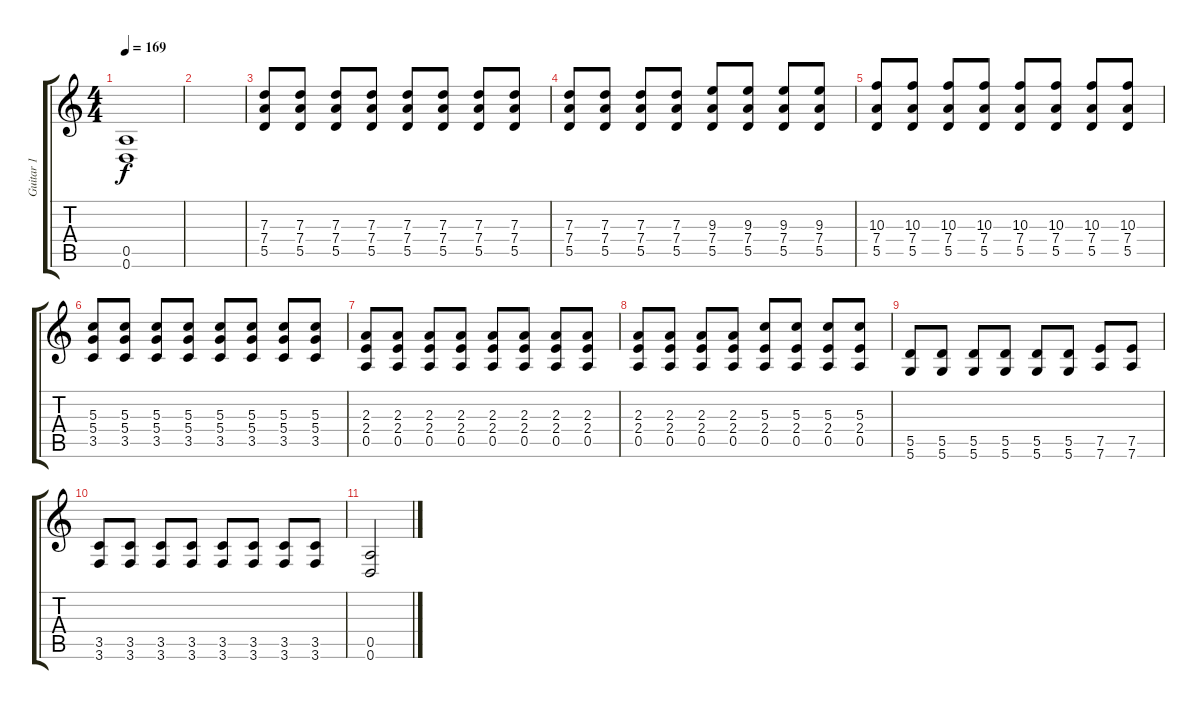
\track ("Guitar 1" "Guitar 1") {instrument distortionguitar}
\staff {score tabs}
\tuning (E4 B3 G3 D3 A2 D2) {hide}
\ts (4 4)
\tempo 169
\clef g2
\ks c
(0.5{t} 0.6{t}).1{dy f} |
|
(7.3 7.4 5.5).8 (7.3 7.4 5.5).8 (7.3 7.4 5.5).8 (7.3 7.4 5.5).8 (7.3 7.4 5.5).8 (7.3 7.4 5.5).8 (7.3 7.4 5.5).8 (7.3 7.4 5.5).8 |
(7.3 7.4 5.5).8 (7.3 7.4 5.5).8 (7.3 7.4 5.5).8 (7.3 7.4 5.5).8 (9.3 7.4 5.5).8 (9.3 7.4 5.5).8 (9.3 7.4 5.5).8 (9.3 7.4 5.5).8 |
(10.3 7.4 5.5).8 (10.3 7.4 5.5).8 (10.3 7.4 5.5).8 (10.3 7.4 5.5).8 (10.3 7.4 5.5).8 (10.3 7.4 5.5).8 (10.3 7.4 5.5).8 (10.3 7.4 5.5).8 |
(5.3 5.4 3.5).8 (5.3 5.4 3.5).8 (5.3 5.4 3.5).8 (5.3 5.4 3.5).8 (5.3 5.4 3.5).8 (5.3 5.4 3.5).8 (5.3 5.4 3.5).8 (5.3 5.4 3.5).8 |
(2.3 2.4 0.5).8 (2.3 2.4 0.5).8 (2.3 2.4 0.5).8 (2.3 2.4 0.5).8 (2.3 2.4 0.5).8 (2.3 2.4 0.5).8 (2.3 2.4 0.5).8 (2.3 2.4 0.5).8 |
(2.3 2.4 0.5).8 (2.3 2.4 0.5).8 (2.3 2.4 0.5).8 (2.3 2.4 0.5).8 (5.3 2.4 0.5).8 (5.3 2.4 0.5).8 (5.3 2.4 0.5).8 (5.3 2.4 0.5).8 |
(5.5 5.6).8 (5.5 5.6).8 (5.5 5.6).8 (5.5 5.6).8 (5.5 5.6).8 (5.5 5.6).8 (7.5 7.6).8 (7.5 7.6).8 |
(3.5 3.6).8 (3.5 3.6).8 (3.5 3.6).8 (3.5 3.6).8 (3.5 3.6).8 (3.5 3.6).8 (3.5 3.6).8 (3.5 3.6).8 |
(0.5 0.6).2
